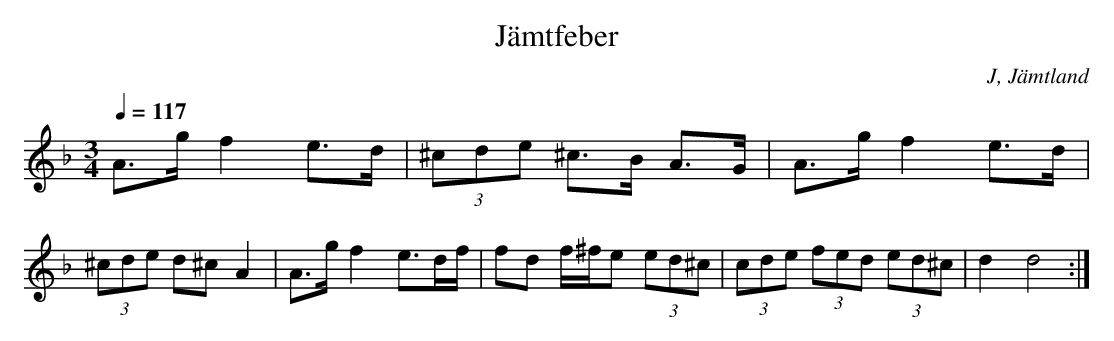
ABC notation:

X:1
T: Jämtfeber
O: J, Jämtland
M:3/4
L:1/8
Q:1/4=117
K:Dm
A>g f2 e>d|(3^cde ^c>B A>G|A>g f2 e>d|(3^cde d^c A2|A>g f2 e>df/|fd f/^f/e (3ed^c|(3cde (3fed (3ed^c|d2 d4 :|
